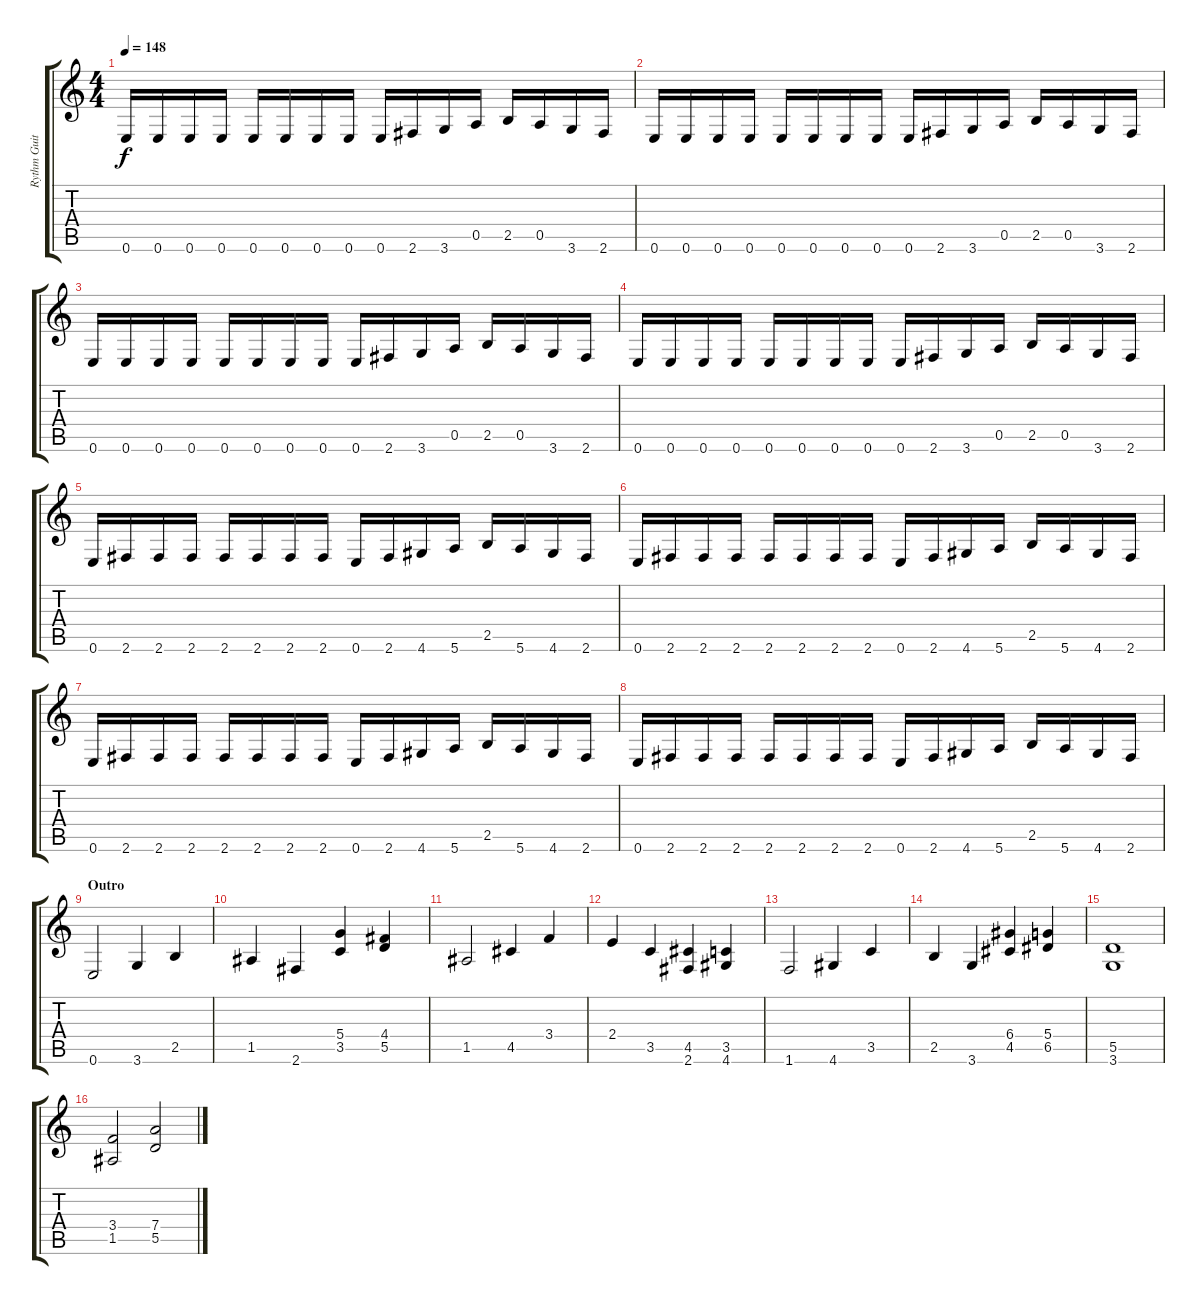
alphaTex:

\track ("Rythm Guitar" "Rythm Guit") {instrument distortionguitar}
\staff {score tabs}
\tuning (E4 B3 G3 D3 A2 E2) {hide}
\ts (4 4)
\tempo 148
\clef g2
\ks c
0.6.16{dy f} 0.6.16 0.6.16 0.6.16 0.6.16 0.6.16 0.6.16 0.6.16 0.6.16 2.6.16 3.6.16 0.5.16 2.5.16 0.5.16 3.6.16 2.6.16 |
0.6.16 0.6.16 0.6.16 0.6.16 0.6.16 0.6.16 0.6.16 0.6.16 0.6.16 2.6.16 3.6.16 0.5.16 2.5.16 0.5.16 3.6.16 2.6.16 |
0.6.16 0.6.16 0.6.16 0.6.16 0.6.16 0.6.16 0.6.16 0.6.16 0.6.16 2.6.16 3.6.16 0.5.16 2.5.16 0.5.16 3.6.16 2.6.16 |
0.6.16 0.6.16 0.6.16 0.6.16 0.6.16 0.6.16 0.6.16 0.6.16 0.6.16 2.6.16 3.6.16 0.5.16 2.5.16 0.5.16 3.6.16 2.6.16 |
0.6.16 2.6.16 2.6.16 2.6.16 2.6.16 2.6.16 2.6.16 2.6.16 0.6.16 2.6.16 4.6.16 5.6.16 2.5.16 5.6.16 4.6.16 2.6.16 |
0.6.16 2.6.16 2.6.16 2.6.16 2.6.16 2.6.16 2.6.16 2.6.16 0.6.16 2.6.16 4.6.16 5.6.16 2.5.16 5.6.16 4.6.16 2.6.16 |
0.6.16 2.6.16 2.6.16 2.6.16 2.6.16 2.6.16 2.6.16 2.6.16 0.6.16 2.6.16 4.6.16 5.6.16 2.5.16 5.6.16 4.6.16 2.6.16 |
0.6.16 2.6.16 2.6.16 2.6.16 2.6.16 2.6.16 2.6.16 2.6.16 0.6.16 2.6.16 4.6.16 5.6.16 2.5.16 5.6.16 4.6.16 2.6.16 |
\section ("" "Outro")
0.6.2 3.6.4 2.5.4 |
1.5.4 2.6.4 (5.4 3.5).4 (4.4 5.5).4 |
1.5.2 4.5.4 3.4.4 |
2.4.4 3.5.4 (4.5 2.6).4 (3.5 4.6).4 |
1.6.2 4.6.4 3.5.4 |
2.5.4 3.6.4 (6.4 4.5).4 (5.4 6.5).4 |
(5.5 3.6).1 |
(3.4 1.5).2 (7.4 5.5).2
